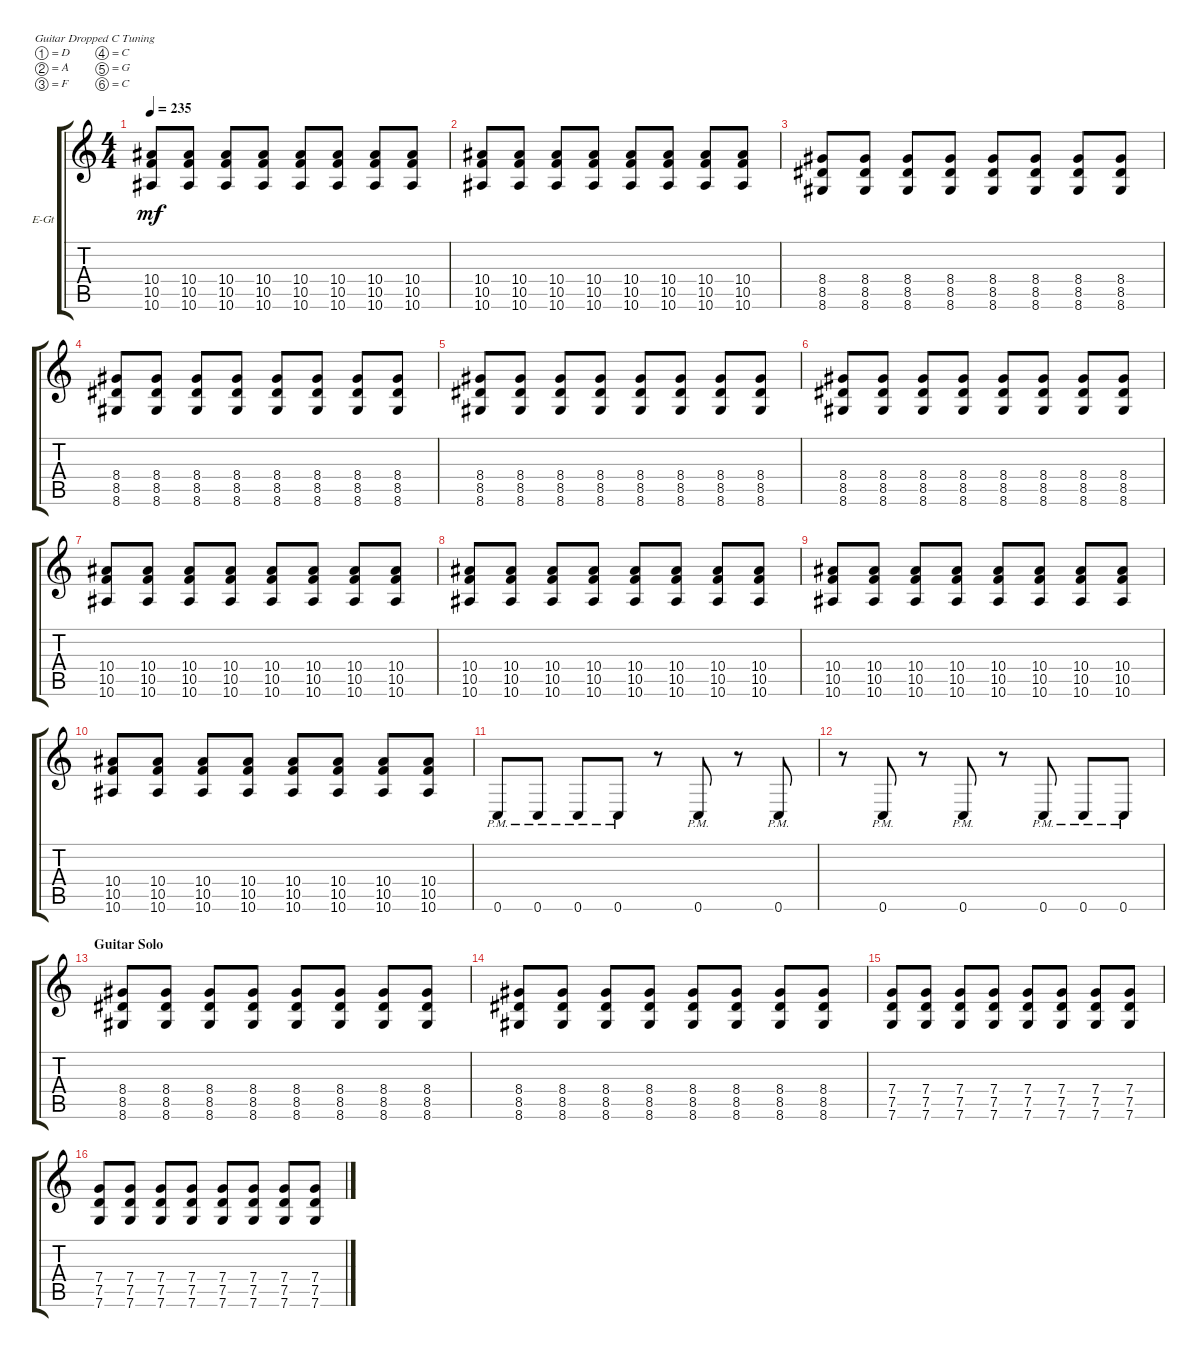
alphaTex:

\defaultSystemsLayout 4
\bracketExtendMode groupsimilarinstruments
\firstSystemTrackNameOrientation horizontal
\otherSystemsTrackNameOrientation horizontal
\track ("Electric Guitar" "E-Gt") {instrument distortionguitar}
\staff {score tabs}
\tuning (D4 A3 F3 C3 G2 C2)
\ts (4 4)
\tempo 235
\clef g2
\scale
0.333333
\ks c
(10.6 10.5 10.4).8{dy mf} (10.6 10.5 10.4).8 (10.6 10.5 10.4).8 (10.6 10.5 10.4).8 (10.6 10.5 10.4).8 (10.6 10.5 10.4).8 (10.6 10.5 10.4).8 (10.6 10.5 10.4).8 |
\scale
0.333333 (10.6 10.5 10.4).8 (10.6 10.5 10.4).8 (10.6 10.5 10.4).8 (10.6 10.5 10.4).8 (10.6 10.5 10.4).8 (10.6 10.5 10.4).8 (10.6 10.5 10.4).8 (10.6 10.5 10.4).8 |
\scale
0.333333 (8.5 8.4 8.6).8 (8.5 8.4 8.6).8 (8.5 8.4 8.6).8 (8.5 8.4 8.6).8 (8.5 8.4 8.6).8 (8.5 8.4 8.6).8 (8.5 8.4 8.6).8 (8.5 8.4 8.6).8 |
\scale
0.333333 (8.5 8.4 8.6).8 (8.5 8.4 8.6).8 (8.5 8.4 8.6).8 (8.5 8.4 8.6).8 (8.5 8.4 8.6).8 (8.5 8.4 8.6).8 (8.5 8.4 8.6).8 (8.5 8.4 8.6).8 |
\scale
0.333333 (8.5 8.4 8.6).8 (8.5 8.4 8.6).8 (8.5 8.4 8.6).8 (8.5 8.4 8.6).8 (8.5 8.4 8.6).8 (8.5 8.4 8.6).8 (8.5 8.4 8.6).8 (8.5 8.4 8.6).8 |
\scale
0.333333 (8.5 8.4 8.6).8 (8.5 8.4 8.6).8 (8.5 8.4 8.6).8 (8.5 8.4 8.6).8 (8.5 8.4 8.6).8 (8.5 8.4 8.6).8 (8.5 8.4 8.6).8 (8.5 8.4 8.6).8 |
\scale
0.333333 (10.4 10.5 10.6).8 (10.4 10.5 10.6).8 (10.4 10.5 10.6).8 (10.4 10.5 10.6).8 (10.4 10.5 10.6).8 (10.4 10.5 10.6).8 (10.4 10.5 10.6).8 (10.4 10.5 10.6).8 |
\scale
0.333333 (10.4 10.5 10.6).8 (10.4 10.5 10.6).8 (10.4 10.5 10.6).8 (10.4 10.5 10.6).8 (10.4 10.5 10.6).8 (10.4 10.5 10.6).8 (10.4 10.5 10.6).8 (10.4 10.5 10.6).8 |
\scale
0.333333 (10.4 10.5 10.6).8 (10.4 10.5 10.6).8 (10.4 10.5 10.6).8 (10.4 10.5 10.6).8 (10.4 10.5 10.6).8 (10.4 10.5 10.6).8 (10.4 10.5 10.6).8 (10.4 10.5 10.6).8 |
\scale
0.333333 (10.4 10.5 10.6).8 (10.4 10.5 10.6).8 (10.4 10.5 10.6).8 (10.4 10.5 10.6).8 (10.4 10.5 10.6).8 (10.4 10.5 10.6).8 (10.4 10.5 10.6).8 (10.4 10.5 10.6).8 |
\scale
0.333333 0.6{pm}.8 0.6{pm}.8 0.6{pm}.8 0.6{pm}.8 r.8 0.6{pm}.8 r.8 0.6{pm}.8 |
\scale
0.333333 r.8 0.6{pm}.8 r.8 0.6{pm}.8 r.8 0.6{pm}.8 0.6{pm}.8 0.6{pm}.8 |
\section ("" "Guitar Solo")
\scale
0.333333 (8.4 8.5 8.6).8 (8.4 8.5 8.6).8 (8.4 8.5 8.6).8 (8.4 8.5 8.6).8 (8.4 8.5 8.6).8 (8.4 8.5 8.6).8 (8.4 8.5 8.6).8 (8.4 8.5 8.6).8 |
\scale
0.333333 (8.4 8.5 8.6).8 (8.4 8.5 8.6).8 (8.4 8.5 8.6).8 (8.4 8.5 8.6).8 (8.4 8.5 8.6).8 (8.4 8.5 8.6).8 (8.4 8.5 8.6).8 (8.4 8.5 8.6).8 |
\scale
0.333333 (7.4 7.5 7.6).8 (7.4 7.5 7.6).8 (7.4 7.5 7.6).8 (7.4 7.5 7.6).8 (7.4 7.5 7.6).8 (7.4 7.5 7.6).8 (7.4 7.5 7.6).8 (7.4 7.5 7.6).8 |
\scale
0.333333 (7.4 7.5 7.6).8 (7.4 7.5 7.6).8 (7.4 7.5 7.6).8 (7.4 7.5 7.6).8 (7.4 7.5 7.6).8 (7.4 7.5 7.6).8 (7.4 7.5 7.6).8 (7.4 7.5 7.6).8
